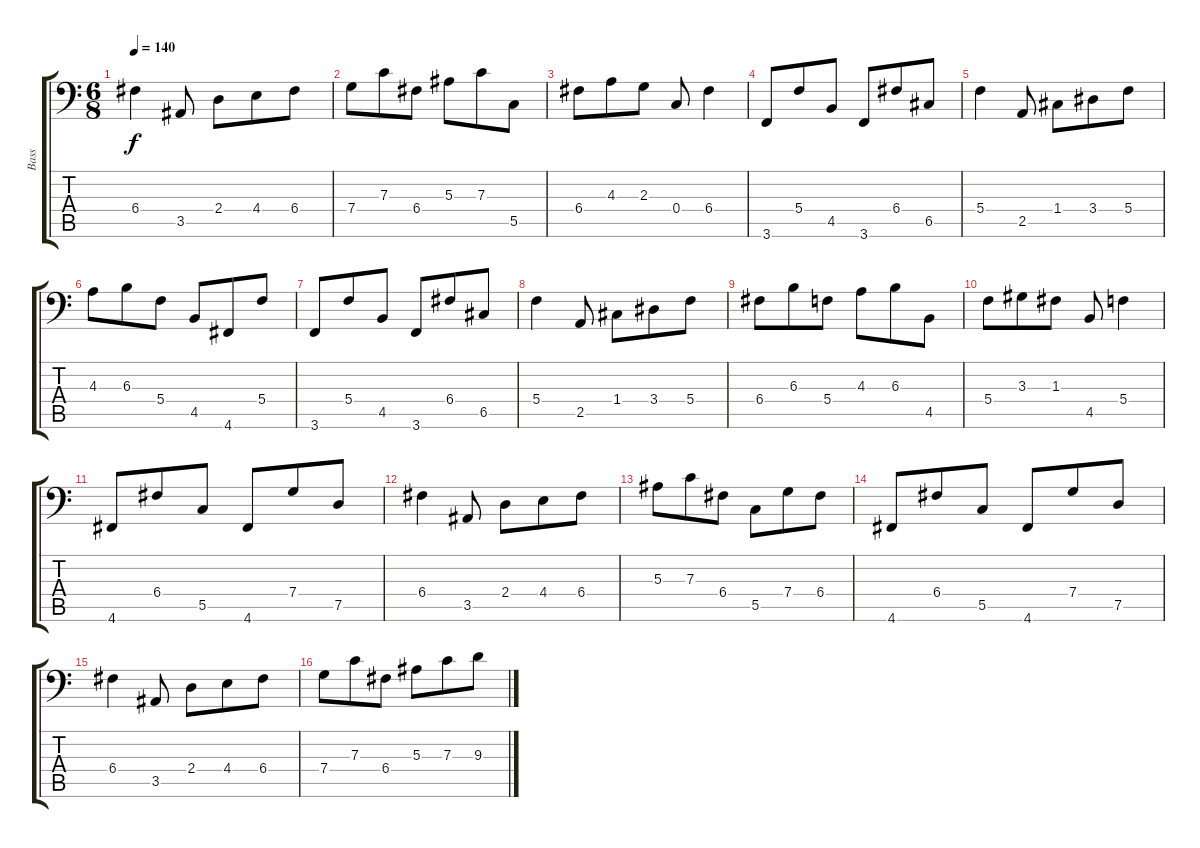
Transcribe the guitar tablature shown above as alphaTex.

\track ("Bass" "Bass") {instrument fretlessbass}
\staff {score tabs}
\tuning (D3 A2 F2 C2 G1 D1) {hide}
\ts (6 8)
\tempo 140
\clef f4
\ks c
6.4.4{dy f} 3.5.8 2.4.8 4.4.8 6.4.8 |
7.4.8 7.3.8 6.4.8 5.3.8 7.3.8 5.5.8 |
6.4.8 4.3.8 2.3.8 0.4.8 6.4.4 |
3.6.8 5.4.8 4.5.8 3.6.8 6.4.8 6.5.8 |
5.4.4 2.5.8 1.4.8 3.4.8 5.4.8 |
4.3.8 6.3.8 5.4.8 4.5.8 4.6.8 5.4.8 |
3.6.8 5.4.8 4.5.8 3.6.8 6.4.8 6.5.8 |
5.4.4 2.5.8 1.4.8 3.4.8 5.4.8 |
6.4.8 6.3.8 5.4.8 4.3.8 6.3.8 4.5.8 |
5.4.8 3.3.8 1.3.8 4.5.8 5.4.4 |
4.6.8 6.4.8 5.5.8 4.6.8 7.4.8 7.5.8 |
6.4.4 3.5.8 2.4.8 4.4.8 6.4.8 |
5.3.8 7.3.8 6.4.8 5.5.8 7.4.8 6.4.8 |
4.6.8 6.4.8 5.5.8 4.6.8 7.4.8 7.5.8 |
6.4.4 3.5.8 2.4.8 4.4.8 6.4.8 |
7.4.8 7.3.8 6.4.8 5.3.8 7.3.8 9.3.8
